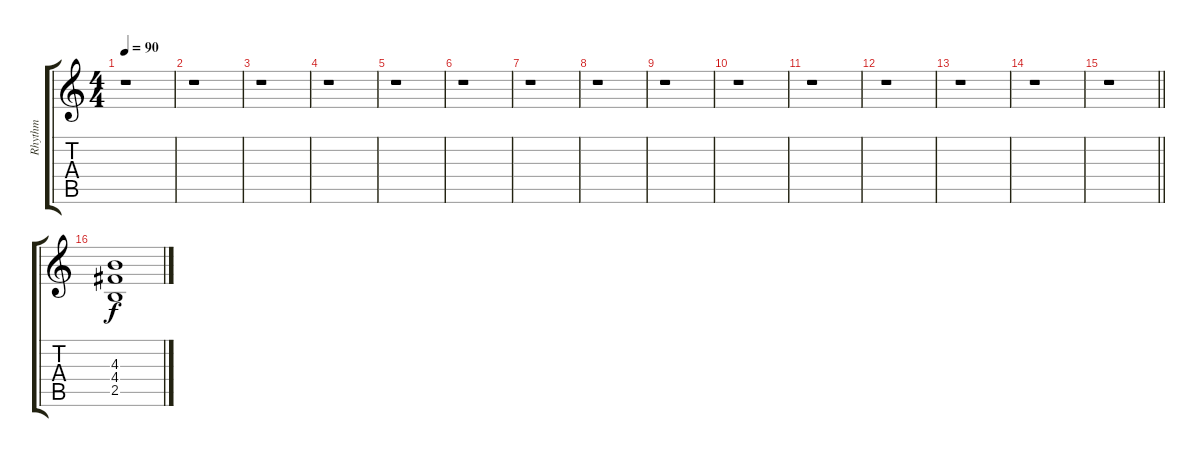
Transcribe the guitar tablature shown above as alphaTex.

\track ("Rhythm" "Rhythm") {instrument distortionguitar}
\staff {score tabs}
\tuning (E4 B3 G3 D3 A2 E2) {hide}
\ts (4 4)
\tempo 90
\clef g2
\ks c
r.1{dy f} |
r.1 |
r.1 |
r.1 |
r.1 |
r.1 |
r.1 |
r.1 |
r.1 |
r.1 |
r.1 |
r.1 |
r.1 |
r.1 |
\barLineRight lightlight
r.1 |
(4.3 4.4 2.5).1
